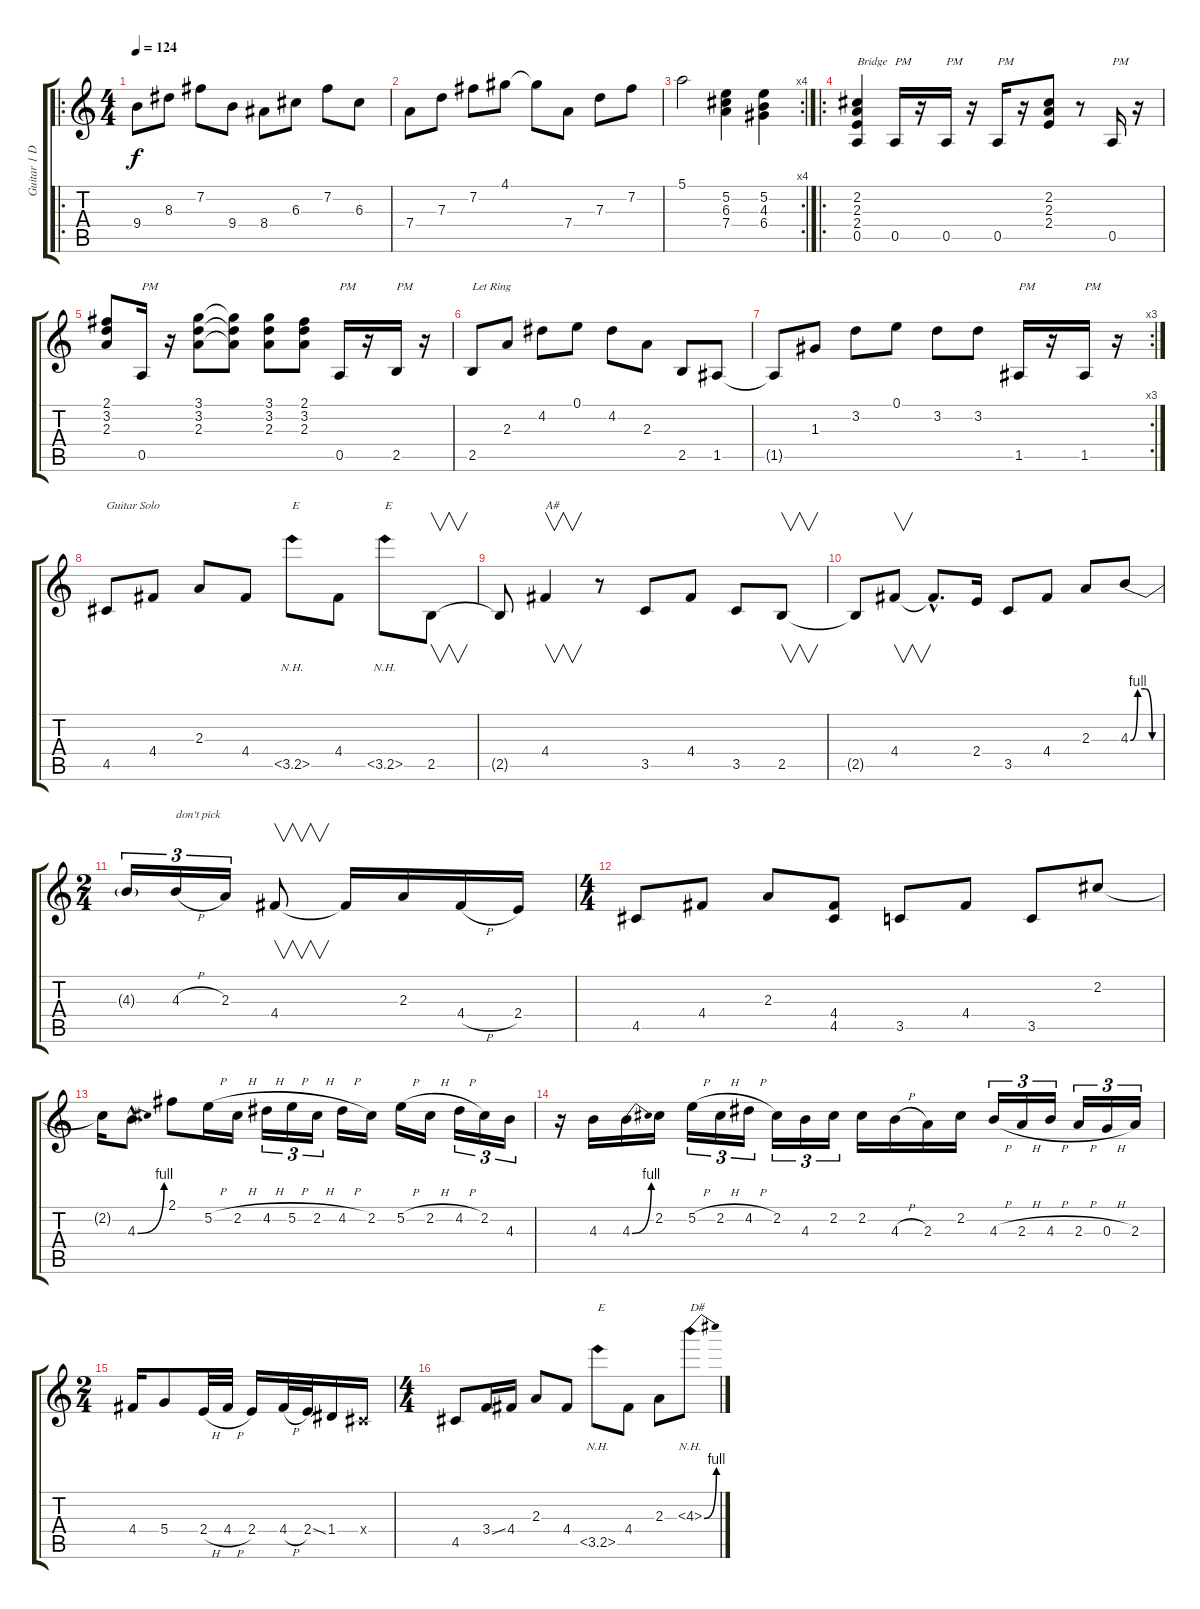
\track ("Guitar 1 DS" "Guitar 1 D") {instrument distortionguitar}
\staff {score tabs}
\tuning (E4 B3 G3 D3 A2 E2) {hide}
\ro
\ts (4 4)
\tempo 124
\clef g2
\ks c
9.4.8{dy f} 8.3.8 7.2.8 9.4.8 8.4.8 6.3.8 7.2.8 6.3.8 |
7.4.8 7.3.8 7.2.8 4.1.8 4.1{t}.8 7.4.8 7.3.8 7.2.8 |
\rc 4
5.1.2 (5.2 6.3 7.4).4 (5.2 4.3 6.4).4 |
\ro
(2.2 2.3 2.4 0.5).4{txt "Bridge"} 0.5.16{txt "PM"} r.16 0.5.16{txt "PM"} r.16 0.5.16{txt "PM"} r.16 (2.2 2.3 2.4).8 r.8 0.5.16{txt "PM"} r.16 |
(2.1 3.2 2.3).8 0.5.16{txt "PM"} r.16 (3.1 3.2 2.3).8 (3.1{t} 3.2{t} 2.3{t}).8 (3.1 3.2 2.3).8 (2.1 3.2 2.3).8 0.5.16{txt "PM"} r.16 2.5.16{txt "PM"} r.16 |
2.5.8{txt "Let Ring"} 2.3.8 4.2.8 0.1.8 4.2.8 2.3.8 2.5.8 1.5.8 |
\rc 3
1.5{t}.8 1.3.8 3.2.8 0.1.8 3.2.8 3.2.8 1.5.16{txt "PM"} r.16 1.5.16{txt "PM"} r.16 |
4.5.8{txt "Guitar Solo"} 4.4.8 2.3.8 4.4.8 3.5{nh}.8{txt "E"} 4.4.8 3.5{nh}.8{txt "E"} 2.5.8{v} |
2.5{t}.8 4.4.4{v txt "A#"} r.8 3.5.8 4.4.8 3.5.8 2.5.8{v} |
2.5{t}.8 4.4.8{v} 4.4{hac t}.8{d} 2.4.16 3.5.8 4.4.8 2.3.8 4.3{be (custom 0 0 15 4 30 4 45 0 60 0)}.8 |
\ts (2 4)
4.3{t}.16{tu (3 2)} 4.3{h}.16{tu (3 2) txt "don't pick"} 2.3.16{tu (3 2)} 4.4.8{v} 4.4{t}.16 2.3.16 4.4{h}.16 2.4.16 |
\ts (4 4)
4.5.8 4.4.8 2.3.8 (4.4 4.5).8 3.5.8 4.4.8 3.5.8 2.2.8 |
2.2{t}.16 4.3{be (bend 0 0 60 4) hac}.8{d} 2.1.8 5.2{h}.16 2.2{h}.16 4.2{h}.16{tu (3 2)} 5.2{h}.16{tu (3 2)} 2.2{h}.16{tu (3 2)} 4.2{h}.16 2.2.16 5.2{h}.16 2.2{h}.16 4.2{h}.16{tu (3 2)} 2.2.16{tu (3 2)} 4.3.16{tu (3 2)} |
r.16 4.3.16 4.3{be (bend 0 0 60 4)}.16 2.2.16 5.2{h}.16{tu (3 2)} 2.2{h}.16{tu (3 2)} 4.2{h}.16{tu (3 2)} 2.2.16{tu (3 2)} 4.3.16{tu (3 2)} 2.2.16{tu (3 2)} 2.2.16 4.3{h}.16 2.3.16 2.2.16 4.3{h}.16{tu (3 2)} 2.3{h}.16{tu (3 2)} 4.3{h}.16{tu (3 2)} 2.3{h}.16{tu (3 2)} 0.3{h}.16{tu (3 2)} 2.3.16{tu (3 2)} |
\ts (2 4)
4.4.16 5.4.8 2.4{h}.32 4.4{h}.32 2.4.16 4.4{h}.32 2.4{ss}.32 1.4.16 -1.4{x}.16 |
\ts (4 4)
4.5.8 3.4{ss}.16 4.4.16 2.3.8 4.4.8 3.5{nh}.8{txt "E"} 4.4.8 2.3.8 4.3{be (bend 0 0 60 4) nh}.8{txt "D#"}
